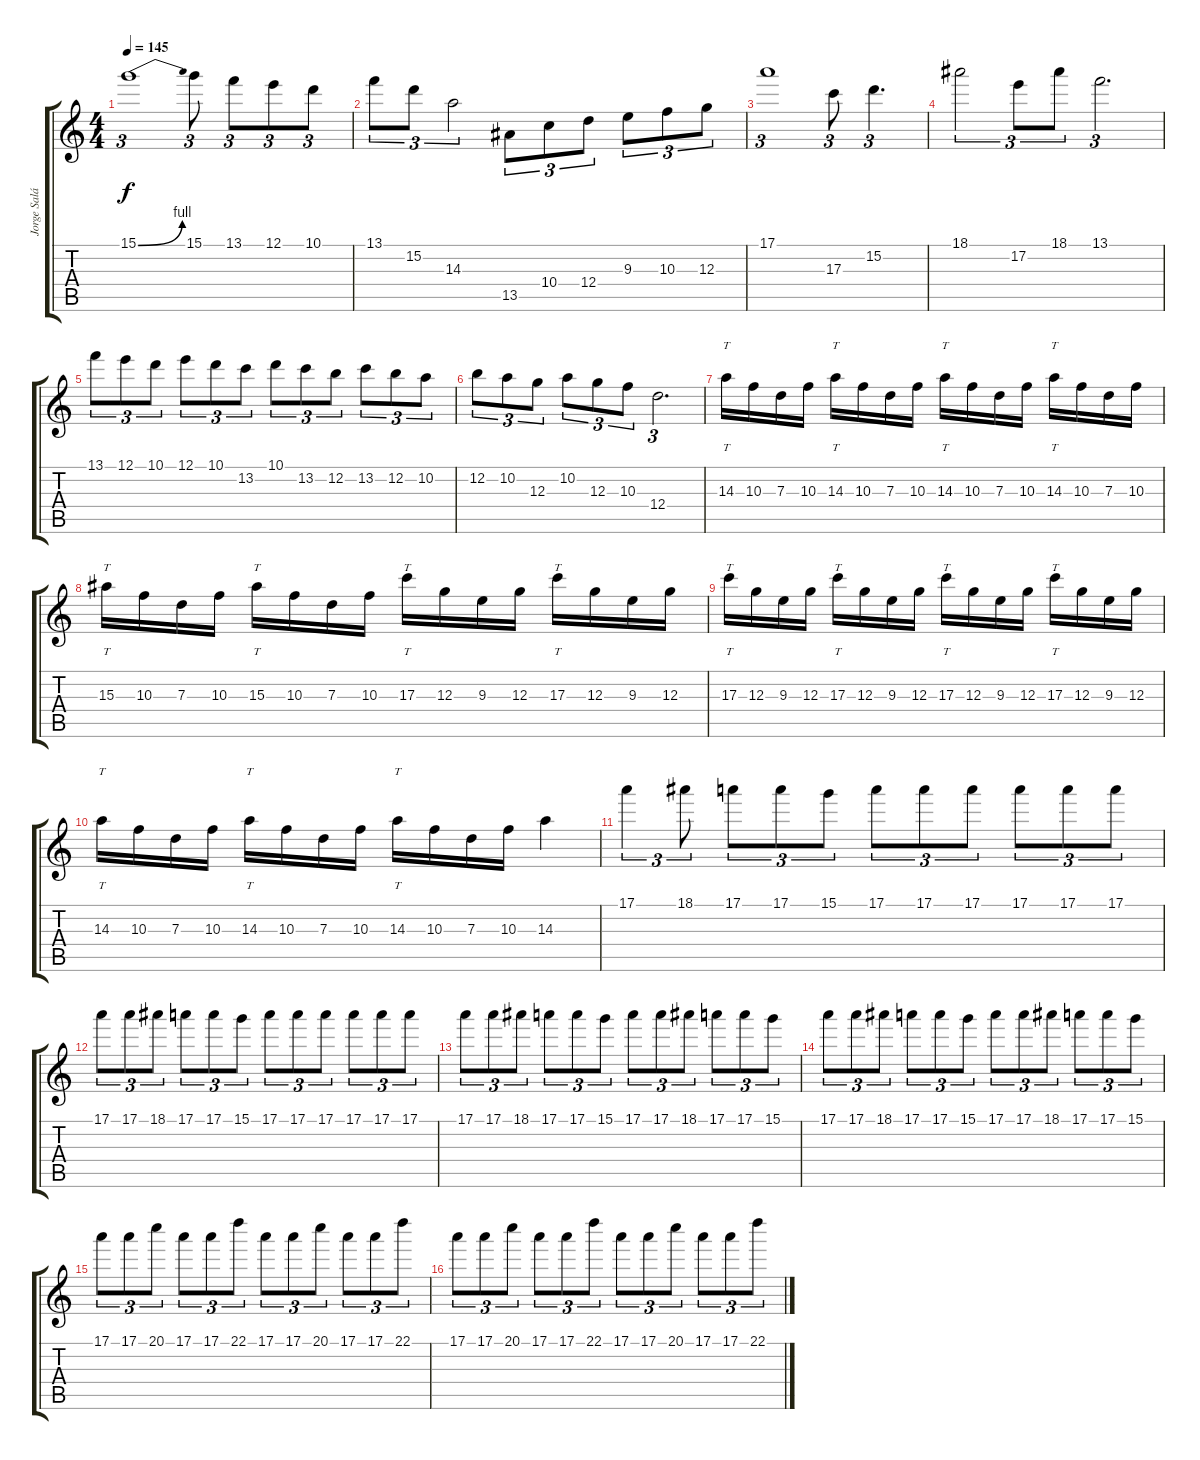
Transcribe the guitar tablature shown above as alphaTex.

\track ("Jorge Salán" "Jorge Salá") {instrument overdrivenguitar}
\staff {score tabs}
\tuning (E4 B3 G3 D3 A2 E2) {hide}
\ts (4 4)
\tempo 145
\clef g2
\ks c
15.1{be (bend 0 0 60 4)}.1{tu (3 2) dy f} 15.1.8{tu (3 2)} 13.1.8{tu (3 2)} 12.1.8{tu (3 2)} 10.1.8{tu (3 2)} |
13.1.8{tu (3 2)} 15.2.8{tu (3 2)} 14.3.2{tu (3 2)} 13.5.8{tu (3 2)} 10.4.8{tu (3 2)} 12.4.8{tu (3 2)} 9.3.8{tu (3 2)} 10.3.8{tu (3 2)} 12.3.8{tu (3 2)} |
17.1.1{tu (3 2)} 17.3.8{tu (3 2)} 15.2.4{d tu (3 2)} |
18.1.2{tu (3 2)} 17.2.8{tu (3 2)} 18.1.8{tu (3 2)} 13.1.2{d tu (3 2)} |
13.1.8{tu (3 2)} 12.1.8{tu (3 2)} 10.1.8{tu (3 2)} 12.1.8{tu (3 2)} 10.1.8{tu (3 2)} 13.2.8{tu (3 2)} 10.1.8{tu (3 2)} 13.2.8{tu (3 2)} 12.2.8{tu (3 2)} 13.2.8{tu (3 2)} 12.2.8{tu (3 2)} 10.2.8{tu (3 2)} |
12.2.8{tu (3 2)} 10.2.8{tu (3 2)} 12.3.8{tu (3 2)} 10.2.8{tu (3 2)} 12.3.8{tu (3 2)} 10.3.8{tu (3 2)} 12.4.2{d tu (3 2)} |
14.3.16{tt} 10.3.16 7.3.16 10.3.16 14.3.16{tt} 10.3.16 7.3.16 10.3.16 14.3.16{tt} 10.3.16 7.3.16 10.3.16 14.3.16{tt} 10.3.16 7.3.16 10.3.16 |
15.3.16{tt} 10.3.16 7.3.16 10.3.16 15.3.16{tt} 10.3.16 7.3.16 10.3.16 17.3.16{tt} 12.3.16 9.3.16 12.3.16 17.3.16{tt} 12.3.16 9.3.16 12.3.16 |
17.3.16{tt} 12.3.16 9.3.16 12.3.16 17.3.16{tt} 12.3.16 9.3.16 12.3.16 17.3.16{tt} 12.3.16 9.3.16 12.3.16 17.3.16{tt} 12.3.16 9.3.16 12.3.16 |
14.3.16{tt} 10.3.16 7.3.16 10.3.16 14.3.16{tt} 10.3.16 7.3.16 10.3.16 14.3.16{tt} 10.3.16 7.3.16 10.3.16 14.3.4 |
17.1.4{tu (3 2)} 18.1.8{tu (3 2)} 17.1.8{tu (3 2)} 17.1.8{tu (3 2)} 15.1.8{tu (3 2)} 17.1.8{tu (3 2)} 17.1.8{tu (3 2)} 17.1.8{tu (3 2)} 17.1.8{tu (3 2)} 17.1.8{tu (3 2)} 17.1.8{tu (3 2)} |
17.1.8{tu (3 2)} 17.1.8{tu (3 2)} 18.1.8{tu (3 2)} 17.1.8{tu (3 2)} 17.1.8{tu (3 2)} 15.1.8{tu (3 2)} 17.1.8{tu (3 2)} 17.1.8{tu (3 2)} 17.1.8{tu (3 2)} 17.1.8{tu (3 2)} 17.1.8{tu (3 2)} 17.1.8{tu (3 2)} |
17.1.8{tu (3 2)} 17.1.8{tu (3 2)} 18.1.8{tu (3 2)} 17.1.8{tu (3 2)} 17.1.8{tu (3 2)} 15.1.8{tu (3 2)} 17.1.8{tu (3 2)} 17.1.8{tu (3 2)} 18.1.8{tu (3 2)} 17.1.8{tu (3 2)} 17.1.8{tu (3 2)} 15.1.8{tu (3 2)} |
17.1.8{tu (3 2)} 17.1.8{tu (3 2)} 18.1.8{tu (3 2)} 17.1.8{tu (3 2)} 17.1.8{tu (3 2)} 15.1.8{tu (3 2)} 17.1.8{tu (3 2)} 17.1.8{tu (3 2)} 18.1.8{tu (3 2)} 17.1.8{tu (3 2)} 17.1.8{tu (3 2)} 15.1.8{tu (3 2)} |
17.1.8{tu (3 2)} 17.1.8{tu (3 2)} 20.1.8{tu (3 2)} 17.1.8{tu (3 2)} 17.1.8{tu (3 2)} 22.1.8{tu (3 2)} 17.1.8{tu (3 2)} 17.1.8{tu (3 2)} 20.1.8{tu (3 2)} 17.1.8{tu (3 2)} 17.1.8{tu (3 2)} 22.1.8{tu (3 2)} |
17.1.8{tu (3 2)} 17.1.8{tu (3 2)} 20.1.8{tu (3 2)} 17.1.8{tu (3 2)} 17.1.8{tu (3 2)} 22.1.8{tu (3 2)} 17.1.8{tu (3 2)} 17.1.8{tu (3 2)} 20.1.8{tu (3 2)} 17.1.8{tu (3 2)} 17.1.8{tu (3 2)} 22.1.8{tu (3 2)}
